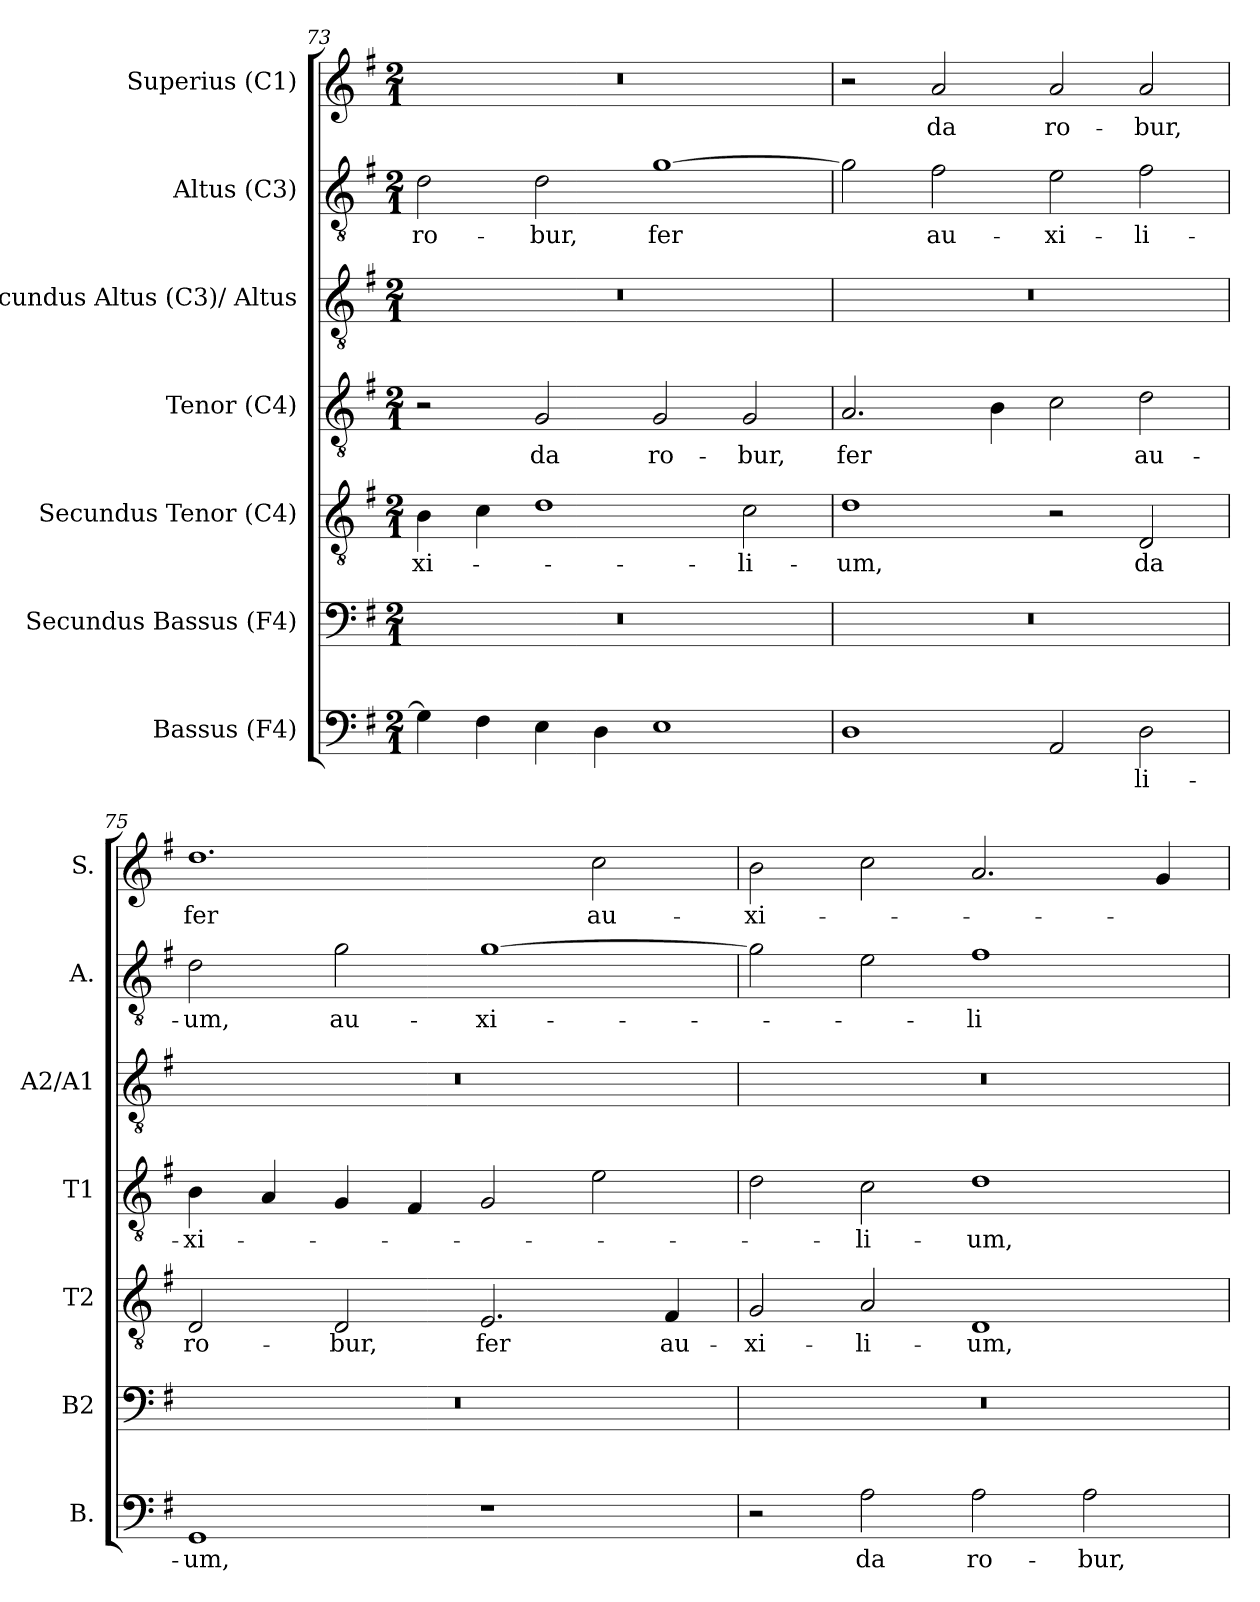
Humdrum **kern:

**kern	**text	**kern	**kern	**text	**kern	**text	**kern	**kern	**text	**kern	**text
*part7	*part7	*part6	*part5	*part5	*part4	*part4	*part3	*part2	*part2	*part1	*part1
*staff7	*staff7	*staff6	*staff5	*staff5	*staff4	*staff4	*staff3	*staff2	*staff2	*staff1	*staff1
*I"Bassus (F4)	*	*I"Secundus Bassus (F4)	*I"Secundus Tenor (C4)	*	*I"Tenor (C4)	*	*I"Secundus Altus (C3)/ Altus	*I"Altus (C3)	*	*I"Superius (C1)	*
*I'B.	*	*I'B2	*I'T2	*	*I'T1	*	*I'A2/A1	*I'A.	*	*I'S.	*
*clefF4	*	*clefF4	*clefGv2	*	*clefGv2	*	*clefGv2	*clefGv2	*	*clefG2	*
*	*	*	*	*	*ITrd7c12	*	*	*	*	*	*
*k[f#]	*	*k[f#]	*k[f#]	*	*k[f#]	*	*k[f#]	*k[f#]	*	*k[f#]	*
*G:	*	*G:	*G:	*	*G:	*	*G:	*G:	*	*G:	*
*M2/1	*	*M2/1	*M2/1	*	*M2/1	*	*M2/1	*M2/1	*	*M2/1	*
=73	=73	=73	=73	=73	=73	=73	=73	=73	=73	=73	=73
!	!	!LO:N:vis=1	!	!	!	!	!	!	!	!	!
!	!	!	!	!LO:LY:b:color=#000000	!	!	!LO:N:vis=1	!	!	!	!
!	!	!	!	!	!	!	!	!	!LO:LY:b:color=#000000	!LO:N:vis=1	!
4Gi\]	.	0r	4Bi\	-xi-	2r	.	0r	2di\	ro-	0r	.
4F#i\	.	.	4ci\	.	.	.	.	.	.	.	.
!	!	!	!	!	!	!LO:LY:b:color=#000000	!	!	!	!	!
!	!	!	!	!	!	!	!	!	!LO:LY:b:color=#000000	!	!
4Ei\	.	.	1di	.	2GGi/	da	.	2di\	-bur,	.	.
4Di\	.	.	.	.	.	.	.	.	.	.	.
!	!	!	!	!	!	!LO:LY:b:color=#000000	!	!	!	!	!
!	!	!	!	!	!	!	!	!	!LO:LY:b:color=#000000	!	!
1Ei	.	.	.	.	2GGi/	ro-	.	[1gi	fer	.	.
!	!	!	!	!LO:LY:b:color=#000000	!	!	!	!	!	!	!
!	!	!	!	!	!	!LO:LY:b:color=#000000	!	!	!	!	!
.	.	.	2ci\	-li-	2GGi/	-bur,	.	.	.	.	.
=74	=74	=74	=74	=74	=74	=74	=74	=74	=74	=74	=74
!	!	!LO:N:vis=1	!	!	!	!	!	!	!	!	!
!	!	!	!	!LO:LY:b:color=#000000	!	!	!	!	!	!	!
!	!	!	!	!	!	!LO:LY:b:color=#000000	!LO:N:vis=1	!	!	!	!
1Di	.	0r	1di	-um,	2.AAi/	fer	0r	2gi\]	.	2r	.
!	!	!	!	!	!	!	!	!	!LO:LY:b:color=#000000	!	!
!	!	!	!	!	!	!	!	!	!	!	!LO:LY:b:color=#000000
.	.	.	.	.	.	.	.	2f#i\	au-	2ai/	da
.	.	.	.	.	4BBi\	.	.	.	.	.	.
!	!	!	!	!	!	!	!	!	!LO:LY:b:color=#000000	!	!
!	!	!	!	!	!	!	!	!	!	!	!LO:LY:b:color=#000000
2AAi/	.	.	2r	.	2Ci\	.	.	2ei\	-xi-	2ai/	ro-
!	!LO:LY:b:color=#000000	!	!	!	!	!	!	!	!	!	!
!	!	!	!	!LO:LY:b:color=#000000	!	!	!	!	!	!	!
!	!	!	!	!	!	!LO:LY:b:color=#000000	!	!	!	!	!
!	!	!	!	!	!	!	!	!	!LO:LY:b:color=#000000	!	!
!	!	!	!	!	!	!	!	!	!	!	!LO:LY:b:color=#000000
2Di\	-li-	.	2Di/	da	2Di\	au-	.	2f#i\	-li-	2ai/	-bur,
=75	=75	=75	=75	=75	=75	=75	=75	=75	=75	=75	=75
!	!LO:LY:b:color=#000000	!LO:N:vis=1	!	!	!	!	!	!	!	!	!
!	!	!	!	!LO:LY:b:color=#000000	!	!	!	!	!	!	!
!	!	!	!	!	!	!LO:LY:b:color=#000000	!LO:N:vis=1	!	!	!	!
!	!	!	!	!	!	!	!	!	!LO:LY:b:color=#000000	!	!
!	!	!	!	!	!	!	!	!	!	!	!LO:LY:b:color=#000000
1GGi	-um,	0r	2Di/	ro-	4BBi\	-xi-	0r	2di\	-um,	1.ddi	fer
.	.	.	.	.	4AAi/	.	.	.	.	.	.
!	!	!	!	!LO:LY:b:color=#000000	!	!	!	!	!	!	!
!	!	!	!	!	!	!	!	!	!LO:LY:b:color=#000000	!	!
.	.	.	2Di/	-bur,	4GGi/	.	.	2gi\	au-	.	.
.	.	.	.	.	4FF#i/	.	.	.	.	.	.
!	!	!	!	!LO:LY:b:color=#000000	!	!	!	!	!	!	!
!	!	!	!	!	!	!	!	!	!LO:LY:b:color=#000000	!	!
1r	.	.	2.Ei/	fer	2GGi/	.	.	[1gi	-xi-	.	.
!	!	!	!	!	!	!	!	!	!	!	!LO:LY:b:color=#000000
.	.	.	.	.	2Ei\	.	.	.	.	2cci\	au-
!	!	!	!	!LO:LY:b:color=#000000	!	!	!	!	!	!	!
.	.	.	4F#i/	au-	.	.	.	.	.	.	.
!!LO:LB:g=z
=76	=76	=76	=76	=76	=76	=76	=76	=76	=76	=76	=76
!	!	!LO:N:vis=1	!	!	!	!	!	!	!	!	!
!	!	!	!	!LO:LY:b:color=#000000	!	!	!LO:N:vis=1	!	!	!	!
!	!	!	!	!	!	!	!	!	!	!	!LO:LY:b:color=#000000
2r	.	0r	2Gi/	-xi-	2Di\	.	0r	2gi\]	.	2bi\	-xi-
!	!LO:LY:b:color=#000000	!	!	!	!	!	!	!	!	!	!
!	!	!	!	!LO:LY:b:color=#000000	!	!	!	!	!	!	!
!	!	!	!	!	!	!LO:LY:b:color=#000000	!	!	!	!	!
2Ai\	da	.	2Ai/	-li-	2Ci\	-li-	.	2ei\	.	2cci\	.
!	!LO:LY:b:color=#000000	!	!	!	!	!	!	!	!	!	!
!	!	!	!	!LO:LY:b:color=#000000	!	!	!	!	!	!	!
!	!	!	!	!	!	!LO:LY:b:color=#000000	!	!	!	!	!
!	!	!	!	!	!	!	!	!	!LO:LY:b:color=#000000	!	!
2Ai\	ro-	.	1Di	-um,	1Di	-um,	.	1f#i	-li-	2.ai/	.
!	!LO:LY:b:color=#000000	!	!	!	!	!	!	!	!	!	!
2Ai\	-bur,	.	.	.	.	.	.	.	.	.	.
.	.	.	.	.	.	.	.	.	.	4gi/	.
=	=	=	=	=	=	=	=	=	=	=	=
*-	*-	*-	*-	*-	*-	*-	*-	*-	*-	*-	*-
